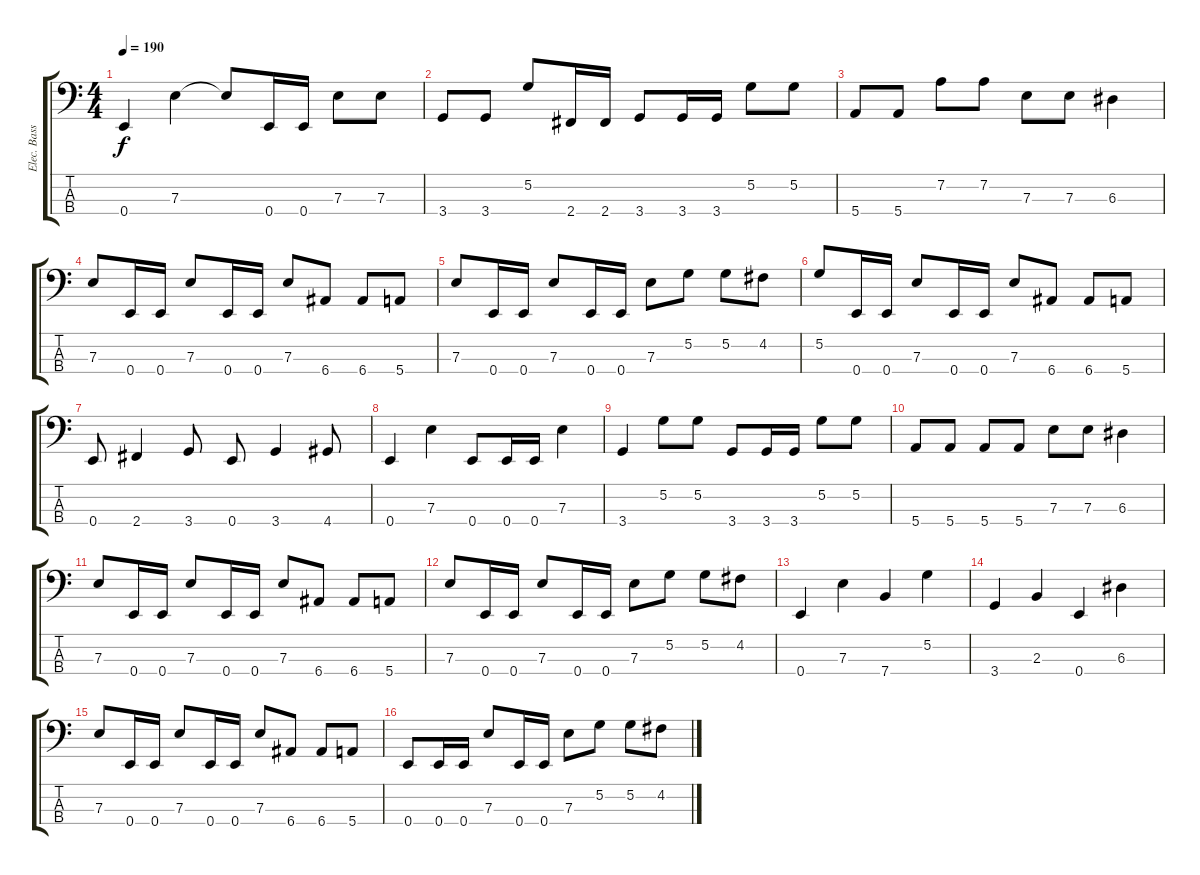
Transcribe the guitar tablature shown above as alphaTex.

\track ("Elec. Bass" "Elec. Bass") {instrument electricbasspick}
\staff {score tabs}
\tuning (G2 D2 A1 E1) {hide}
\ts (4 4)
\tempo 190
\clef f4
\ks c
0.4.4{dy f} 7.3.4 7.3{t}.8 0.4.16 0.4.16 7.3.8 7.3.8 |
3.4.8 3.4.8 5.2.8 2.4.16 2.4.16 3.4.8 3.4.16 3.4.16 5.2.8 5.2.8 |
5.4.8 5.4.8 7.2.8 7.2.8 7.3.8 7.3.8 6.3.4 |
7.3.8 0.4.16 0.4.16 7.3.8 0.4.16 0.4.16 7.3.8 6.4.8 6.4.8 5.4.8 |
7.3.8 0.4.16 0.4.16 7.3.8 0.4.16 0.4.16 7.3.8 5.2.8 5.2.8 4.2.8 |
5.2.8 0.4.16 0.4.16 7.3.8 0.4.16 0.4.16 7.3.8 6.4.8 6.4.8 5.4.8 |
0.4.8 2.4.4 3.4.8 0.4.8 3.4.4 4.4.8 |
0.4.4 7.3.4 0.4.8 0.4.16 0.4.16 7.3.4 |
3.4.4 5.2.8 5.2.8 3.4.8 3.4.16 3.4.16 5.2.8 5.2.8 |
5.4.8 5.4.8 5.4.8 5.4.8 7.3.8 7.3.8 6.3.4 |
7.3.8 0.4.16 0.4.16 7.3.8 0.4.16 0.4.16 7.3.8 6.4.8 6.4.8 5.4.8 |
7.3.8 0.4.16 0.4.16 7.3.8 0.4.16 0.4.16 7.3.8 5.2.8 5.2.8 4.2.8 |
0.4.4 7.3.4 7.4.4 5.2.4 |
3.4.4 2.3.4 0.4.4 6.3.4 |
7.3.8 0.4.16 0.4.16 7.3.8 0.4.16 0.4.16 7.3.8 6.4.8 6.4.8 5.4.8 |
0.4.8 0.4.16 0.4.16 7.3.8 0.4.16 0.4.16 7.3.8 5.2.8 5.2.8 4.2.8
